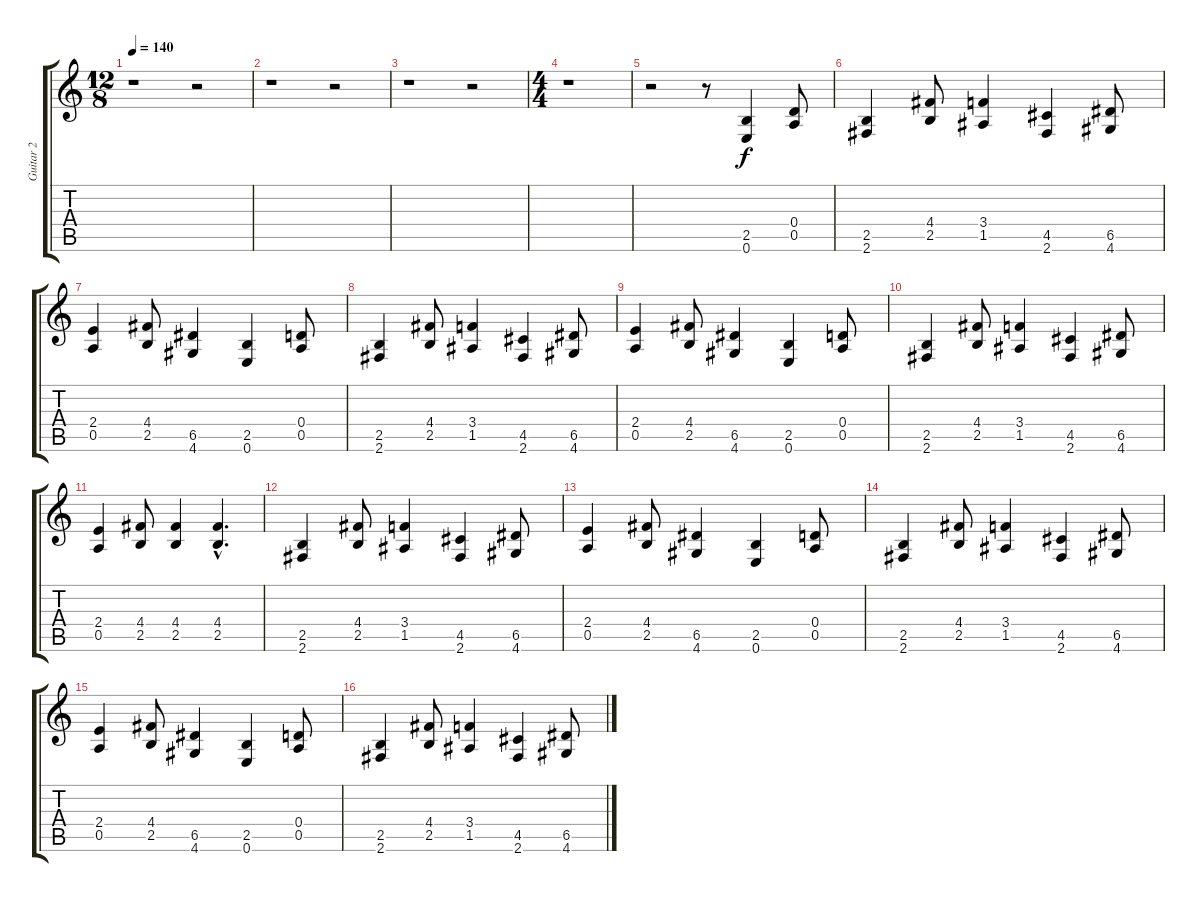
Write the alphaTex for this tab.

\track ("Guitar 2" "Guitar 2") {instrument overdrivenguitar}
\staff {score tabs}
\tuning (E4 B3 G3 D3 A2 E2) {hide}
\ts (12 8)
\tempo 140
\clef g2
\ks c
r.1{dy f} r.2 |
r.1 r.2 |
r.1 r.2 |
\ts (4 4)
r.1 |
r.2 r.8 (2.5 0.6).4 (0.4 0.5).8 |
(2.5 2.6).4 (4.4 2.5).8 (3.4 1.5).4 (4.5 2.6).4 (6.5 4.6).8 |
(2.4 0.5).4 (4.4 2.5).8 (6.5 4.6).4 (2.5 0.6).4 (0.4 0.5).8 |
(2.5 2.6).4 (4.4 2.5).8 (3.4 1.5).4 (4.5 2.6).4 (6.5 4.6).8 |
(2.4 0.5).4 (4.4 2.5).8 (6.5 4.6).4 (2.5 0.6).4 (0.4 0.5).8 |
(2.5 2.6).4 (4.4 2.5).8 (3.4 1.5).4 (4.5 2.6).4 (6.5 4.6).8 |
(2.4 0.5).4 (4.4 2.5).8 (4.4 2.5).4 (4.4{hac} 2.5{hac}).4{d} |
(2.5 2.6).4 (4.4 2.5).8 (3.4 1.5).4 (4.5 2.6).4 (6.5 4.6).8 |
(2.4 0.5).4 (4.4 2.5).8 (6.5 4.6).4 (2.5 0.6).4 (0.4 0.5).8 |
(2.5 2.6).4 (4.4 2.5).8 (3.4 1.5).4 (4.5 2.6).4 (6.5 4.6).8 |
(2.4 0.5).4 (4.4 2.5).8 (6.5 4.6).4 (2.5 0.6).4 (0.4 0.5).8 |
(2.5 2.6).4 (4.4 2.5).8 (3.4 1.5).4 (4.5 2.6).4 (6.5 4.6).8
